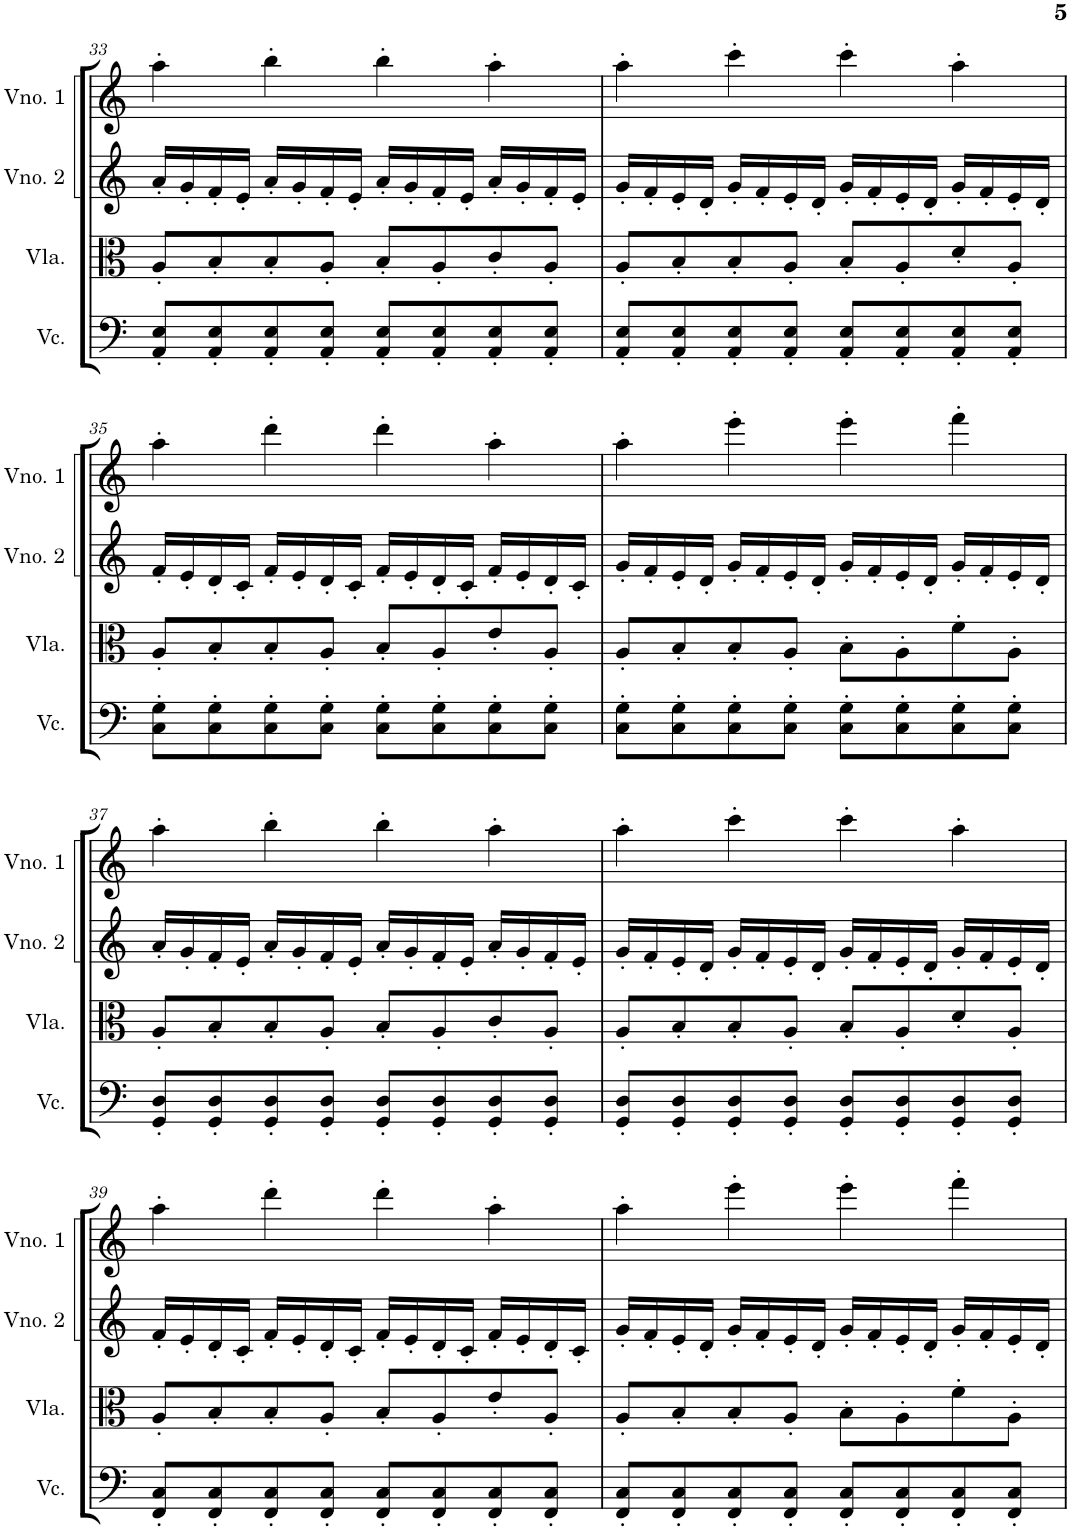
**kern	**kern	**kern	**kern
*part4	*part3	*part2	*part1
*staff4	*staff3	*staff2	*staff1
*I"Violoncelo	*I"Viola	*I"Violino 2	*I"Violino 1
*I'Vc.	*I'Vla.	*I'Vno. 2	*I'Vno. 1
!!LO:PB:g=z
*clefF4	*clefC3	*clefG2	*clefG2
*k[]	*k[]	*k[]	*k[]
*M4/4	*M4/4	*M4/4	*M4/4
=33	=33	=33	=33
8AA/' 8E/'L	8A'/L	16a'/LL	4aa'\
.	.	16g'/	.
8AA/' 8E/'	8B'/	16f'/	.
.	.	16e'/JJ	.
8AA/' 8E/'	8B'/	16a'/LL	4bb'\
.	.	16g'/	.
8AA/' 8E/'J	8A'/J	16f'/	.
.	.	16e'/JJ	.
8AA/' 8E/'L	8B'/L	16a'/LL	4bb'\
.	.	16g'/	.
8AA/' 8E/'	8A'/	16f'/	.
.	.	16e'/JJ	.
8AA/' 8E/'	8c'/	16a'/LL	4aa'\
.	.	16g'/	.
8AA/' 8E/'J	8A'/J	16f'/	.
.	.	16e'/JJ	.
=34	=34	=34	=34
8AA/' 8E/'L	8A'/L	16g'/LL	4aa'\
.	.	16f'/	.
8AA/' 8E/'	8B'/	16e'/	.
.	.	16d'/JJ	.
8AA/' 8E/'	8B'/	16g'/LL	4ccc'\
.	.	16f'/	.
8AA/' 8E/'J	8A'/J	16e'/	.
.	.	16d'/JJ	.
8AA/' 8E/'L	8B'/L	16g'/LL	4ccc'\
.	.	16f'/	.
8AA/' 8E/'	8A'/	16e'/	.
.	.	16d'/JJ	.
8AA/' 8E/'	8d'/	16g'/LL	4aa'\
.	.	16f'/	.
8AA/' 8E/'J	8A'/J	16e'/	.
.	.	16d'/JJ	.
!!LO:LB:g=z
=35	=35	=35	=35
8C\' 8G\'L	8A'/L	16f'/LL	4aa'\
.	.	16e'/	.
8C\' 8G\'	8B'/	16d'/	.
.	.	16c'/JJ	.
8C\' 8G\'	8B'/	16f'/LL	4ddd'\
.	.	16e'/	.
8C\' 8G\'J	8A'/J	16d'/	.
.	.	16c'/JJ	.
8C\' 8G\'L	8B'/L	16f'/LL	4ddd'\
.	.	16e'/	.
8C\' 8G\'	8A'/	16d'/	.
.	.	16c'/JJ	.
8C\' 8G\'	8e'/	16f'/LL	4aa'\
.	.	16e'/	.
8C\' 8G\'J	8A'/J	16d'/	.
.	.	16c'/JJ	.
=36	=36	=36	=36
8C\' 8G\'L	8A'/L	16g'/LL	4aa'\
.	.	16f'/	.
8C\' 8G\'	8B'/	16e'/	.
.	.	16d'/JJ	.
8C\' 8G\'	8B'/	16g'/LL	4eee'\
.	.	16f'/	.
8C\' 8G\'J	8A'/J	16e'/	.
.	.	16d'/JJ	.
8C\' 8G\'L	8B'\L	16g'/LL	4eee'\
.	.	16f'/	.
8C\' 8G\'	8A'\	16e'/	.
.	.	16d'/JJ	.
8C\' 8G\'	8f'\	16g'/LL	4fff'\
.	.	16f'/	.
8C\' 8G\'J	8A'\J	16e'/	.
.	.	16d'/JJ	.
!!LO:LB:g=z
=37	=37	=37	=37
8GG/' 8D/'L	8A'/L	16a'/LL	4aa'\
.	.	16g'/	.
8GG/' 8D/'	8B'/	16f'/	.
.	.	16e'/JJ	.
8GG/' 8D/'	8B'/	16a'/LL	4bb'\
.	.	16g'/	.
8GG/' 8D/'J	8A'/J	16f'/	.
.	.	16e'/JJ	.
8GG/' 8D/'L	8B'/L	16a'/LL	4bb'\
.	.	16g'/	.
8GG/' 8D/'	8A'/	16f'/	.
.	.	16e'/JJ	.
8GG/' 8D/'	8c'/	16a'/LL	4aa'\
.	.	16g'/	.
8GG/' 8D/'J	8A'/J	16f'/	.
.	.	16e'/JJ	.
=38	=38	=38	=38
8GG/' 8D/'L	8A'/L	16g'/LL	4aa'\
.	.	16f'/	.
8GG/' 8D/'	8B'/	16e'/	.
.	.	16d'/JJ	.
8GG/' 8D/'	8B'/	16g'/LL	4ccc'\
.	.	16f'/	.
8GG/' 8D/'J	8A'/J	16e'/	.
.	.	16d'/JJ	.
8GG/' 8D/'L	8B'/L	16g'/LL	4ccc'\
.	.	16f'/	.
8GG/' 8D/'	8A'/	16e'/	.
.	.	16d'/JJ	.
8GG/' 8D/'	8d'/	16g'/LL	4aa'\
.	.	16f'/	.
8GG/' 8D/'J	8A'/J	16e'/	.
.	.	16d'/JJ	.
!!LO:LB:g=z
=39	=39	=39	=39
8FF/' 8C/'L	8A'/L	16f'/LL	4aa'\
.	.	16e'/	.
8FF/' 8C/'	8B'/	16d'/	.
.	.	16c'/JJ	.
8FF/' 8C/'	8B'/	16f'/LL	4ddd'\
.	.	16e'/	.
8FF/' 8C/'J	8A'/J	16d'/	.
.	.	16c'/JJ	.
8FF/' 8C/'L	8B'/L	16f'/LL	4ddd'\
.	.	16e'/	.
8FF/' 8C/'	8A'/	16d'/	.
.	.	16c'/JJ	.
8FF/' 8C/'	8e'/	16f'/LL	4aa'\
.	.	16e'/	.
8FF/' 8C/'J	8A'/J	16d'/	.
.	.	16c'/JJ	.
=40	=40	=40	=40
8FF/' 8C/'L	8A'/L	16g'/LL	4aa'\
.	.	16f'/	.
8FF/' 8C/'	8B'/	16e'/	.
.	.	16d'/JJ	.
8FF/' 8C/'	8B'/	16g'/LL	4eee'\
.	.	16f'/	.
8FF/' 8C/'J	8A'/J	16e'/	.
.	.	16d'/JJ	.
8FF/' 8C/'L	8B'\L	16g'/LL	4eee'\
.	.	16f'/	.
8FF/' 8C/'	8A'\	16e'/	.
.	.	16d'/JJ	.
8FF/' 8C/'	8f'\	16g'/LL	4fff'\
.	.	16f'/	.
8FF/' 8C/'J	8A'\J	16e'/	.
.	.	16d'/JJ	.
=	=	=	=
*-	*-	*-	*-
